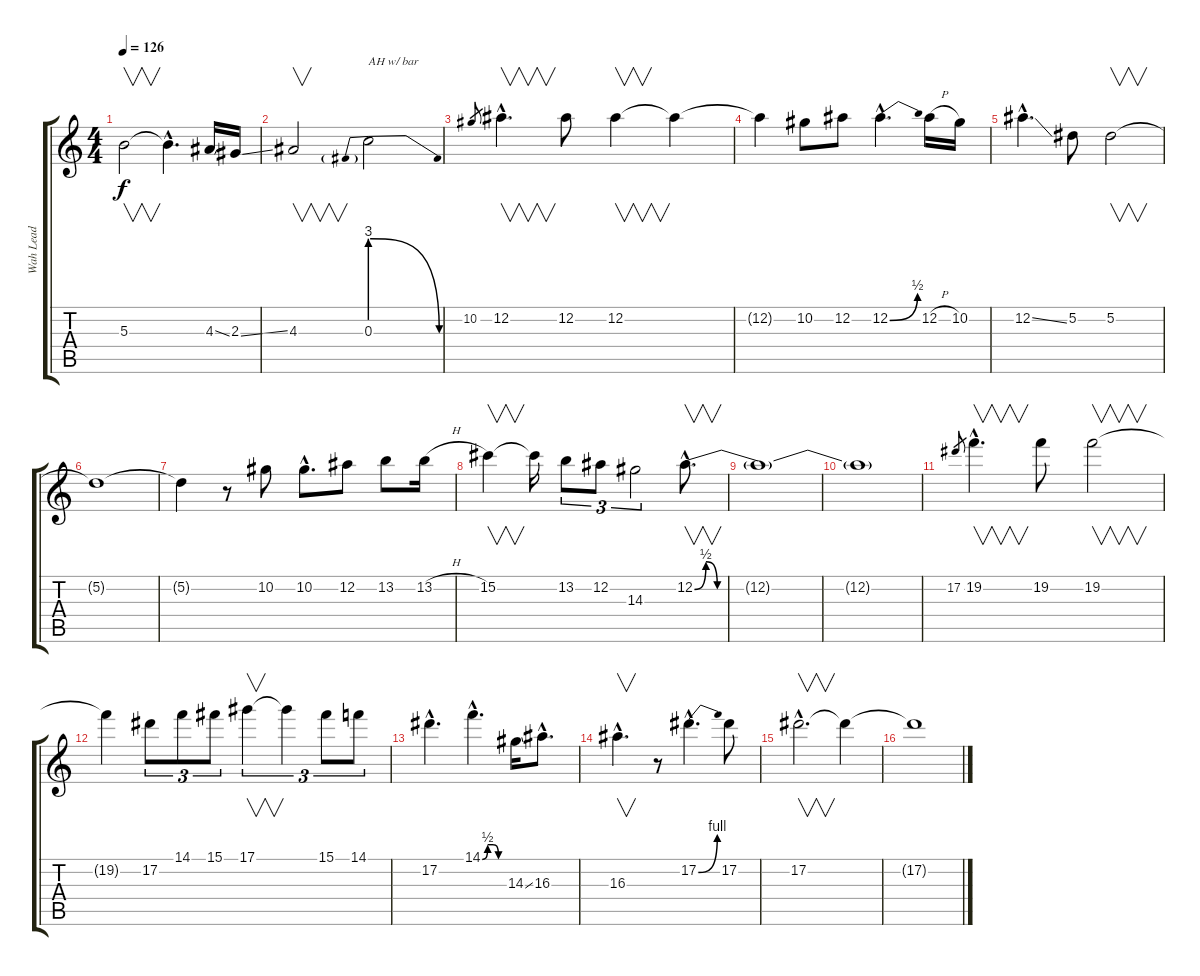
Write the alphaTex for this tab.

\track ("Wah Lead" "Wah Lead") {instrument distortionguitar}
\staff {score tabs}
\tuning (Eb4 Bb3 Gb3 Db3 Ab2 Eb2) {hide}
\ts (4 4)
\tempo 126
\clef g2
\ks c
5.3.2{v dy f} 5.3{hac t}.4{d} 4.3{ss}.16 2.3{ss}.16 |
4.3.2{v} 0.3{be (prebendrelease 0 12 60 0)}.2{txt "AH w/ bar" instrument guitarharmonics} |
10.2.8{gr} 12.2{hac}.4{v d instrument distortionguitar} 12.2.8 12.2.4{v} 12.2{t}.4 |
12.2{t}.4 10.2.8 12.2.8 12.2{be (bend 0 0 60 2) hac}.4{d} 12.2{h}.16 10.2.16 |
12.2{ss hac}.4{d} 5.2.8 5.2.2{v} |
5.2{t}.1 |
5.2{t}.4 r.8 10.2.8 10.2{hac}.8{d} 12.2.8 13.2.8 13.2{h}.16 |
15.2.4{v} 15.2{t}.16 13.2.8{tu (3 2)} 12.2.8{tu (3 2)} 14.3.2{tu (3 2)} 12.2{be (custom 0 0 3 2 6 0 8 0 30 0 60 0) hac}.8{v d} |
12.2{t}.1 |
12.2{t}.1 |
17.2.8{gr} 19.2{hac}.4{v d} 19.2.8 19.2.2{v} |
19.2{t}.4 17.2.8{tu (3 2)} 14.1.8{tu (3 2)} 15.1.8{tu (3 2)} 17.1.4{v tu (3 2)} 17.1{t}.4{tu (3 2)} 15.1.8{tu (3 2)} 14.1.8{tu (3 2)} |
17.2{hac}.4{d} 14.1{be (custom 0 0 15 2 30 2 45 0 60 0) hac}.4{d} 14.3{ss}.16 16.3{hac}.8{d} |
16.3{hac}.4{v d} r.8 17.2{be (bend 0 0 60 4) hac}.4{d} 17.2.8 |
17.2{hac}.2{v d} 17.2{t}.4 |
17.2{t}.1
